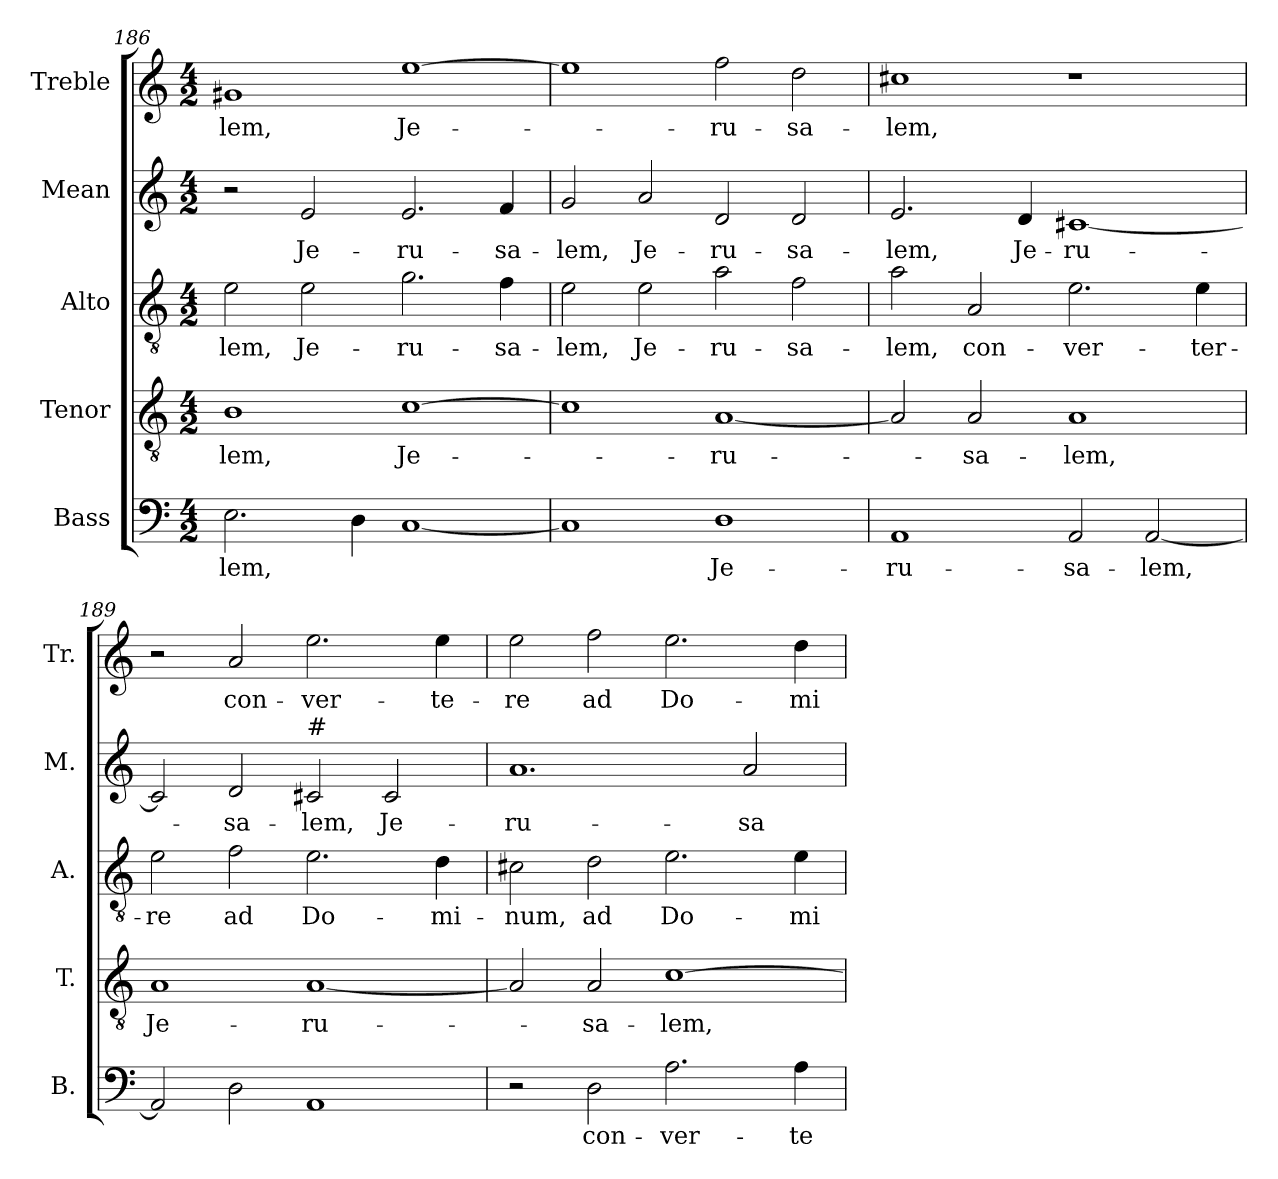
**kern	**text	**kern	**text	**kern	**text	**kern	**text	**kern	**text
*part5	*part5	*part4	*part4	*part3	*part3	*part2	*part2	*part1	*part1
*staff5	*staff5	*staff4	*staff4	*staff3	*staff3	*staff2	*staff2	*staff1	*staff1
*I"Bass	*	*I"Tenor	*	*I"Alto	*	*I"Mean	*	*I"Treble	*
*I'B.	*	*I'T.	*	*I'A.	*	*I'M.	*	*I'Tr.	*
*clefF4	*	*clefGv2	*	*clefGv2	*	*clefG2	*	*clefG2	*
*	*	*ITrd7c12	*	*ITrd7c12	*	*	*	*	*
*k[]	*	*k[]	*	*k[]	*	*k[]	*	*k[]	*
*C:	*	*C:	*	*C:	*	*C:	*	*C:	*
*M4/2	*	*M4/2	*	*M4/2	*	*M4/2	*	*M4/2	*
=186	=186	=186	=186	=186	=186	=186	=186	=186	=186
!	!LO:LY:b:color=#000000	!	!	!	!	!	!	!	!
!	!	!	!LO:LY:b:color=#000000	!	!	!	!	!	!
!	!	!	!	!	!LO:LY:b:color=#000000	!	!	!	!
!	!	!	!	!	!	!	!	!	!LO:LY:b:color=#000000
2.Ei\	-lem,	1BBi	-lem,	2Ei\	-lem,	2r	.	1g#Xi	-lem,
!	!	!	!	!	!LO:LY:b:color=#000000	!	!	!	!
!	!	!	!	!	!	!	!LO:LY:b:color=#000000	!	!
.	.	.	.	2Ei\	Je-	2ei/	Je-	.	.
4Di\	.	.	.	.	.	.	.	.	.
!	!	!	!LO:LY:b:color=#000000	!	!	!	!	!	!
!	!	!	!	!	!LO:LY:b:color=#000000	!	!	!	!
!	!	!	!	!	!	!	!LO:LY:b:color=#000000	!	!
!	!	!	!	!	!	!	!	!	!LO:LY:b:color=#000000
[<1Ci	.	[>1Ci	Je-	2.Gi\	-ru-	2.ei/	-ru-	[>1eei	Je-
!	!	!	!	!	!LO:LY:b:color=#000000	!	!	!	!
!	!	!	!	!	!	!	!LO:LY:b:color=#000000	!	!
.	.	.	.	4Fi\	-sa-	4fi/	-sa-	.	.
=187	=187	=187	=187	=187	=187	=187	=187	=187	=187
!	!	!	!	!	!LO:LY:b:color=#000000	!	!	!	!
!	!	!	!	!	!	!	!LO:LY:b:color=#000000	!	!
1Ci]	.	1Ci]	.	2Ei\	-lem,	2gi/	-lem,	1eei]	.
!	!	!	!	!	!LO:LY:b:color=#000000	!	!	!	!
!	!	!	!	!	!	!	!LO:LY:b:color=#000000	!	!
.	.	.	.	2Ei\	Je-	2ai/	Je-	.	.
!	!LO:LY:b:color=#000000	!	!	!	!	!	!	!	!
!	!	!	!LO:LY:b:color=#000000	!	!	!	!	!	!
!	!	!	!	!	!LO:LY:b:color=#000000	!	!	!	!
!	!	!	!	!	!	!	!LO:LY:b:color=#000000	!	!
!	!	!	!	!	!	!	!	!	!LO:LY:b:color=#000000
1Di	Je-	[<1AAi	-ru-	2Ai\	-ru-	2di/	-ru-	2ffi\	-ru-
!	!	!	!	!	!LO:LY:b:color=#000000	!	!	!	!
!	!	!	!	!	!	!	!LO:LY:b:color=#000000	!	!
!	!	!	!	!	!	!	!	!	!LO:LY:b:color=#000000
.	.	.	.	2Fi\	-sa-	2di/	-sa-	2ddi\	-sa-
!!LO:LB:g=z
=188	=188	=188	=188	=188	=188	=188	=188	=188	=188
!	!LO:LY:b:color=#000000	!	!	!	!	!	!	!	!
!	!	!	!	!	!LO:LY:b:color=#000000	!	!	!	!
!	!	!	!	!	!	!	!LO:LY:b:color=#000000	!	!
!	!	!	!	!	!	!	!	!	!LO:LY:b:color=#000000
1AAi	-ru-	2AAi/]	.	2Ai\	-lem,	2.ei/	-lem,	1cc#Xi	-lem,
!	!	!	!LO:LY:b:color=#000000	!	!	!	!	!	!
!	!	!	!	!	!LO:LY:b:color=#000000	!	!	!	!
.	.	2AAi/	-sa-	2AAi/	con-	.	.	.	.
!	!	!	!	!	!	!	!LO:LY:b:color=#000000	!	!
.	.	.	.	.	.	4di/	Je-	.	.
!	!LO:LY:b:color=#000000	!	!	!	!	!	!	!	!
!	!	!	!LO:LY:b:color=#000000	!	!	!	!	!	!
!	!	!	!	!	!LO:LY:b:color=#000000	!	!	!	!
!	!	!	!	!	!	!	!LO:LY:b:color=#000000	!	!
2AAi/	-sa-	1AAi	-lem,	2.Ei\	-ver-	[<1c#Xi	-ru-	1r	.
!	!LO:LY:b:color=#000000	!	!	!	!	!	!	!	!
[<2AAi/	-lem,	.	.	.	.	.	.	.	.
!	!	!	!	!	!LO:LY:b:color=#000000	!	!	!	!
.	.	.	.	4Ei\	-ter-	.	.	.	.
=189	=189	=189	=189	=189	=189	=189	=189	=189	=189
!	!	!	!LO:LY:b:color=#000000	!	!	!	!	!	!
!	!	!	!	!	!LO:LY:b:color=#000000	!	!	!	!
2AAi/]	.	1AAi	Je-	2Ei\	-re	2c#i/]	.	2r	.
!	!	!	!	!	!LO:LY:b:color=#000000	!	!	!	!
!	!	!	!	!	!	!	!LO:LY:b:color=#000000	!	!
!	!	!	!	!	!	!	!	!	!LO:LY:b:color=#000000
2Di\	.	.	.	2Fi\	ad	2di/	-sa-	2ai/	con-
!	!	!	!LO:LY:b:color=#000000	!	!	!	!	!	!
!	!	!	!	!	!LO:LY:b:color=#000000	!	!	!	!
!	!	!	!	!	!	!	!LO:LY:b:color=#000000	!	!
!	!	!	!	!	!	!LO:TX:a:t=#	!	!	!
!	!	!	!	!	!	!	!	!	!LO:LY:b:color=#000000
1AAi	.	[<1AAi	-ru-	2.Ei\	Do-	2c#i/	-lem,	2.eei\	-ver-
!	!	!	!	!	!	!	!LO:LY:b:color=#000000	!	!
.	.	.	.	.	.	2c#i/	Je-	.	.
!	!	!	!	!	!LO:LY:b:color=#000000	!	!	!	!
!	!	!	!	!	!	!	!	!	!LO:LY:b:color=#000000
.	.	.	.	4Di\	-mi-	.	.	4eei\	-te-
=190	=190	=190	=190	=190	=190	=190	=190	=190	=190
!	!	!	!	!	!LO:LY:b:color=#000000	!	!	!	!
!	!	!	!	!	!	!	!LO:LY:b:color=#000000	!	!
!	!	!	!	!	!	!	!	!	!LO:LY:b:color=#000000
2r	.	2AAi/]	.	2C#Xi\	-num,	1.ai	-ru-	2eei\	-re
!	!LO:LY:b:color=#000000	!	!	!	!	!	!	!	!
!	!	!	!LO:LY:b:color=#000000	!	!	!	!	!	!
!	!	!	!	!	!LO:LY:b:color=#000000	!	!	!	!
!	!	!	!	!	!	!	!	!	!LO:LY:b:color=#000000
2Di\	con-	2AAi/	-sa-	2Di\	ad	.	.	2ffi\	ad
!	!LO:LY:b:color=#000000	!	!	!	!	!	!	!	!
!	!	!	!LO:LY:b:color=#000000	!	!	!	!	!	!
!	!	!	!	!	!LO:LY:b:color=#000000	!	!	!	!
!	!	!	!	!	!	!	!	!	!LO:LY:b:color=#000000
2.Ai\	-ver-	[>1Ci	-lem,	2.Ei\	Do-	.	.	2.eei\	Do-
!	!	!	!	!	!	!	!LO:LY:b:color=#000000	!	!
.	.	.	.	.	.	2ai/	-sa-	.	.
!	!LO:LY:b:color=#000000	!	!	!	!	!	!	!	!
!	!	!	!	!	!LO:LY:b:color=#000000	!	!	!	!
!	!	!	!	!	!	!	!	!	!LO:LY:b:color=#000000
4Ai\	-te-	.	.	4Ei\	-mi-	.	.	4ddi\	-mi-
=	=	=	=	=	=	=	=	=	=
*-	*-	*-	*-	*-	*-	*-	*-	*-	*-
